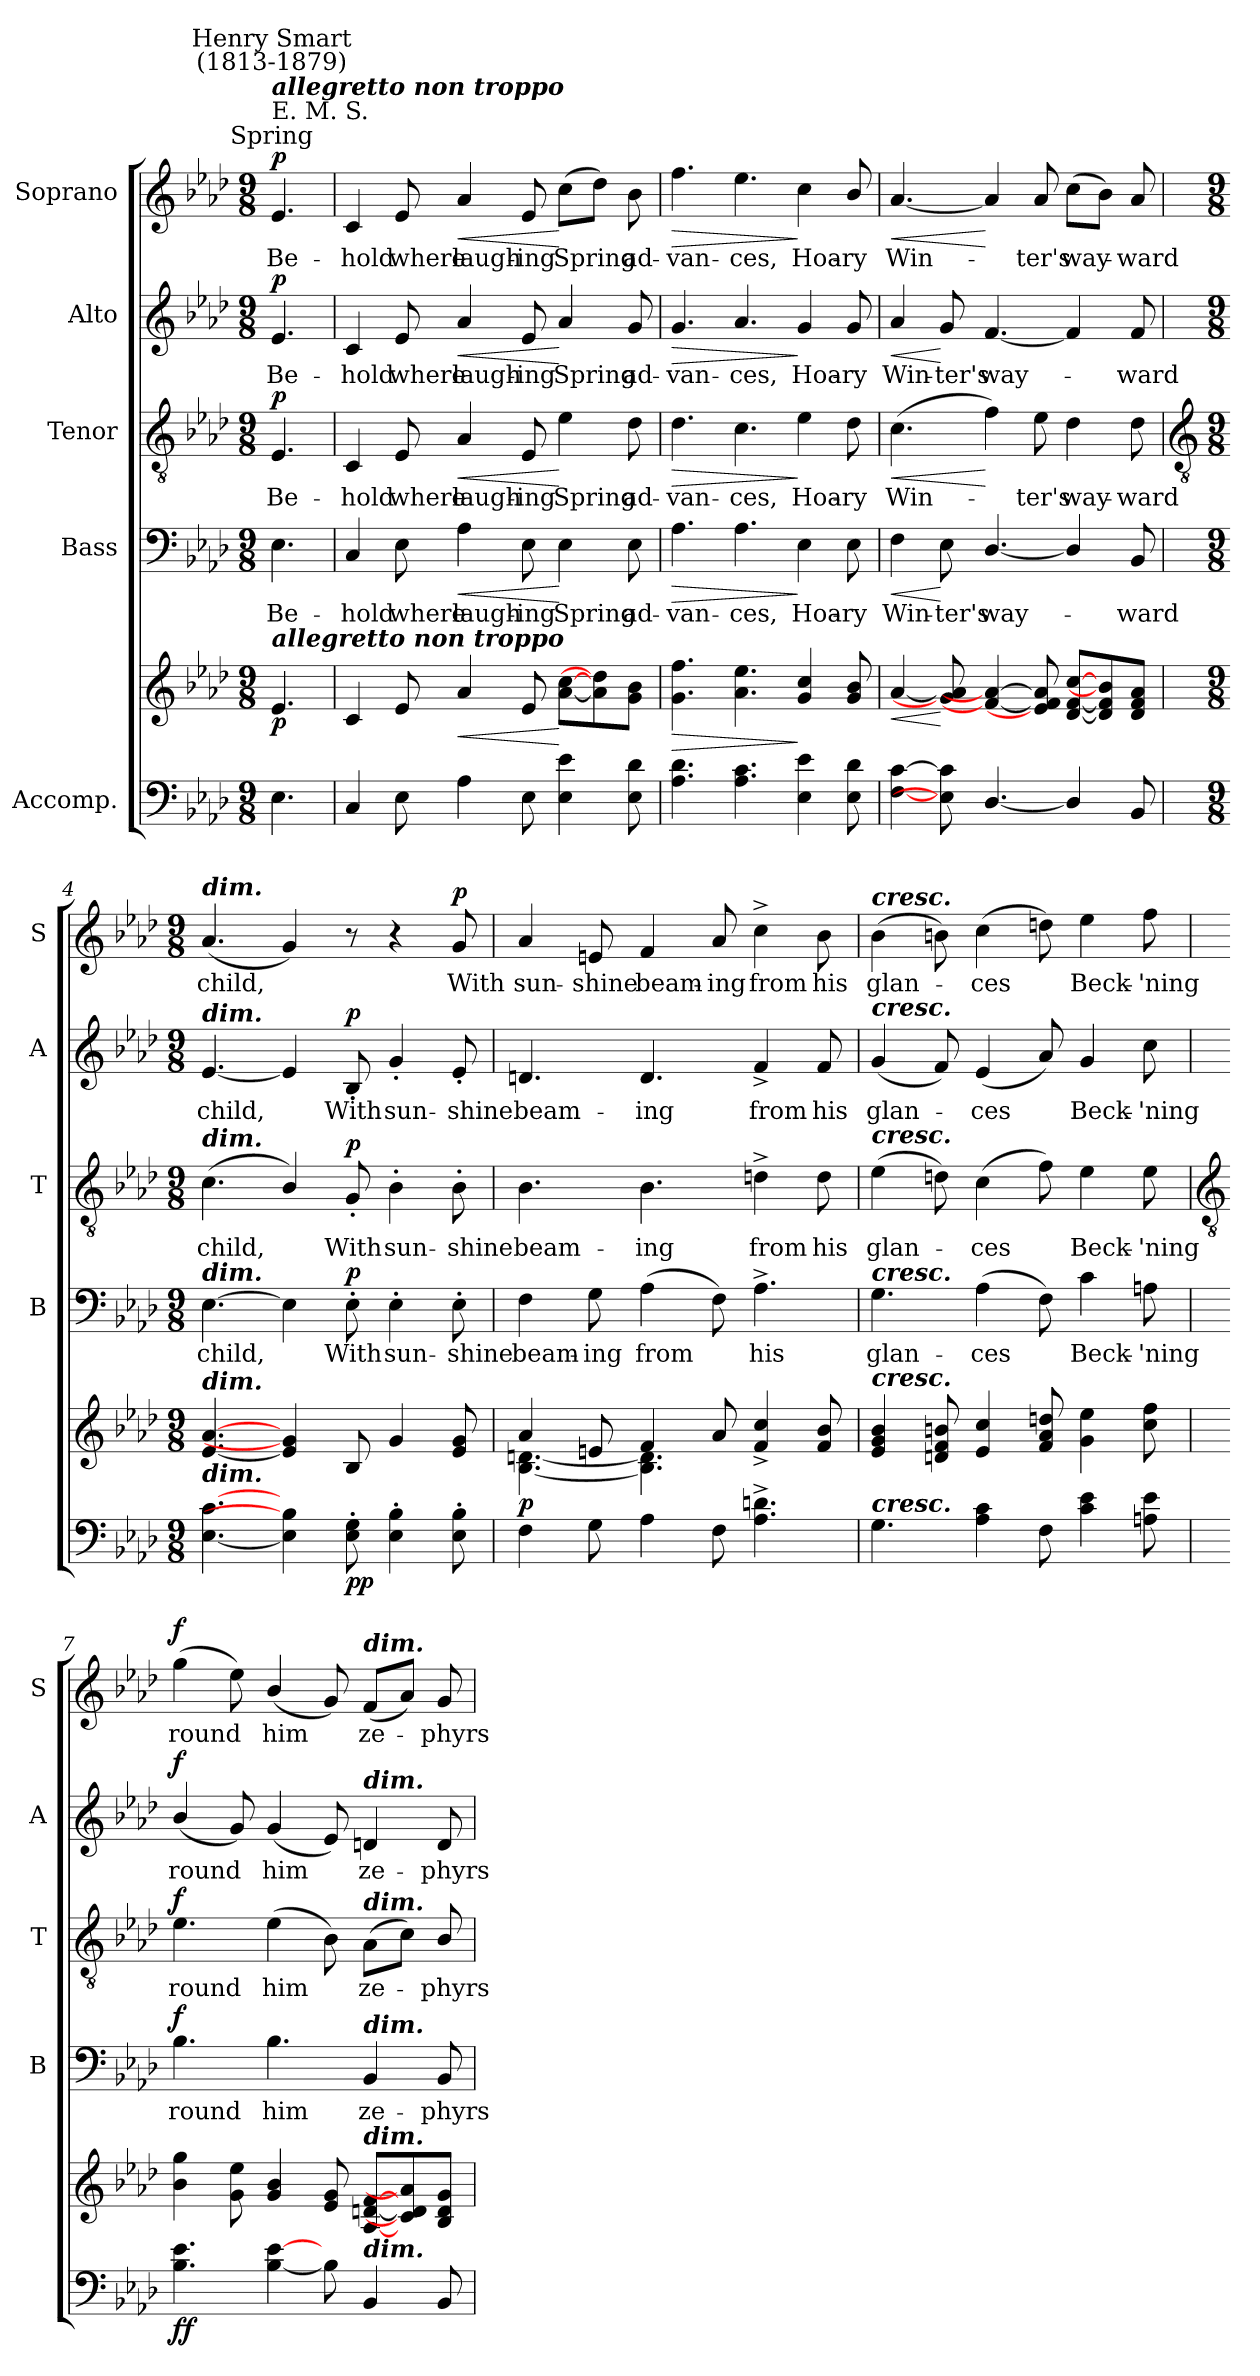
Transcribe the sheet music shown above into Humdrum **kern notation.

**kern	**kern	**dynam	**kern	**text	**dynam	**kern	**text	**dynam	**kern	**text	**dynam	**kern	**text	**dynam
*part5	*part5	*part5	*part4	*part4	*part4	*part3	*part3	*part3	*part2	*part2	*part2	*part1	*part1	*part1
*staff6	*staff5	*staff5/6	*staff4	*staff4	*staff4	*staff3	*staff3	*staff3	*staff2	*staff2	*staff2	*staff1	*staff1	*staff1
*I"Accomp.	*	*	*I"Bass	*	*	*I"Tenor	*	*	*I"Alto	*	*	*I"Soprano	*	*
*	*	*	*I'B	*	*	*I'T	*	*	*I'A	*	*	*I'S	*	*
*clefF4	*clefG2	*	*clefF4	*	*	*clefGv2	*	*	*clefG2	*	*	*clefG2	*	*
*k[b-e-a-d-]	*k[b-e-a-d-]	*	*k[b-e-a-d-]	*	*	*k[b-e-a-d-]	*	*	*k[b-e-a-d-]	*	*	*k[b-e-a-d-]	*	*
*A-:	*A-:	*	*A-:	*	*	*A-:	*	*	*A-:	*	*	*A-:	*	*
*M9/8	*M9/8	*	*M9/8	*	*	*M9/8	*	*	*M9/8	*	*	*M9/8	*	*
*MM76	*MM76	*	*MM76	*	*	*MM76	*	*	*MM76	*	*	*MM76	*	*
=	=	=	=	=	=	=	=	=	=	=	=	=	=	=
!	!	!	!	!	!	!	!	!	!	!	!	!LO:TX:a:cj:t=Spring	!	!
!	!	!	!	!	!	!	!	!	!	!	!	!LO:TX:a:t=E. M. S.	!	!
!	!	!	!	!	!	!	!	!	!	!	!	!LO:TX:a:Bi:t=allegretto non troppo	!	!
!	!	!	!	!	!	!	!	!	!	!	!	!LO:TX:a:cj:t=Henry Smart\n(1813-1879)	!	!
!	!LO:TX:a:Bi:t=allegretto non troppo	!	!	!	!	!	!	!	!	!	!	!	!	!
!	!	!LO:DY:b	!	!LO:LY:b	!	!	!LO:LY:b	!LO:DY:b	!	!LO:LY:b	!LO:DY:b	!	!LO:LY:b	!LO:DY:b
4.E-	4.e-	p	4.E-	Be-	.	4.E-	Be-	p	4.e-	Be-	p	4.e-	Be-	p
=1	=1	=1	=1	=1	=1	=1	=1	=1	=1	=1	=1	=1	=1	=1
!	!	!	!	!LO:LY:b	!	!	!LO:LY:b	!	!	!LO:LY:b	!	!	!LO:LY:b	!
4C	4c	.	4C	-hold	.	4C	-hold	.	4c	-hold	.	4c	-hold	.
!	!	!	!	!LO:LY:b	!	!	!LO:LY:b	!	!	!LO:LY:b	!	!	!LO:LY:b	!
8E-	8e-	.	8E-	where	.	8E-	where	.	8e-	where	.	8e-	where	.
!	!	!LO:HP:b	!	!LO:LY:b	!LO:HP:b	!	!LO:LY:b	!LO:HP:b	!	!LO:LY:b	!LO:HP:b	!	!LO:LY:b	!LO:HP:b
4A-	4a-	<	4A-	laugh-	<	4A-	laugh-	<	4a-	laugh-	<	4a-	laugh-	<
!	!	!	!	!LO:LY:b	!	!	!LO:LY:b	!	!	!LO:LY:b	!	!	!LO:LY:b	!
8E-	8e-	.	8E-	-ing	.	8E-	-ing	.	8e-	-ing	.	8e-	-ing	.
!	!	!	!	!LO:LY:b	!	!	!LO:LY:b	!	!	!LO:LY:b	!	!	!LO:LY:b	!
4E- 4e-	[8a- [8ccL	[	4E-	Spring	[	4e-	Spring	[	4a-	Spring	[	(>8ccL	Spring	[
.	8a-] 8dd-]	.	.	.	.	.	.	.	.	.	.	8dd-J)	.	.
!	!	!	!	!LO:LY:b	!	!	!LO:LY:b	!	!	!LO:LY:b	!	!	!LO:LY:b	!
8E- 8d-	8g 8b-J	.	8E-	ad-	.	8d-	ad-	.	8g	ad-	.	8b-	ad-	.
=2	=2	=2	=2	=2	=2	=2	=2	=2	=2	=2	=2	=2	=2	=2
!	!	!LO:HP:b	!	!LO:LY:b	!LO:HP:b	!	!LO:LY:b	!LO:HP:b	!	!LO:LY:b	!LO:HP:b	!	!LO:LY:b	!LO:HP:b
4.A- 4.d-	4.g 4.ff	>	4.A-	-van-	>	4.d-	-van-	>	4.g	-van-	>	4.ff	-van-	>
!	!	!	!	!LO:LY:b	!	!	!LO:LY:b	!	!	!LO:LY:b	!	!	!LO:LY:b	!
4.A- 4.c	4.a- 4.ee-	.	4.A-	-ces,	.	4.c	-ces,	.	4.a-	-ces,	.	4.ee-	-ces,	.
!	!	!	!	!LO:LY:b	!	!	!LO:LY:b	!	!	!LO:LY:b	!	!	!LO:LY:b	!
4E- 4e-	4g 4cc	]	4E-	Hoa-	]	4e-	Hoa-	]	4g	Hoa-	]	4cc	Hoa-	]
!	!	!	!	!LO:LY:b	!	!	!LO:LY:b	!	!	!LO:LY:b	!	!	!LO:LY:b	!
8E- 8d-	8g/ 8b-/	.	8E-	-ry	.	8d-	-ry	.	8g	-ry	.	8b-/	-ry	.
=3	=3	=3	=3	=3	=3	=3	=3	=3	=3	=3	=3	=3	=3	=3
!	!	!LO:HP:b	!	!LO:LY:b	!LO:HP:b	!	!LO:LY:b	!LO:HP:b	!	!LO:LY:b	!LO:HP:b	!	!LO:LY:b	!LO:HP:b
[4F [4c	[4a-	<	4F	Win-	<	(>4.c	Win-	<	4a-	Win-	<	[4.a-	Win-	<
!	!	!	!	!LO:LY:b	!	!	!	!	!	!LO:LY:b	!	!	!	!
8E-] 8c]	8g] 8a-]	[	8E-	-ter's	[	.	.	.	8g	-ter's	[	.	.	.
!	!	!	!	!LO:LY:b	!	!	!	!	!	!LO:LY:b	!	!	!	!
[4.D-/	4f_ 4a-_	.	[4.D-/	way-	.	4f)	.	[	[4.f	way-	.	4a-]	.	[
!	!	!	!	!	!	!	!LO:LY:b	!	!	!	!	!	!LO:LY:b	!
.	8e-] 8f] 8a-]	.	.	.	.	8e-	ter's	.	.	.	.	8a-	ter's	.
!	!	!	!	!	!	!	!LO:LY:b	!	!	!	!	!	!LO:LY:b	!
4D-/]	[8d- [8f [8ccL	.	4D-/]	.	.	4d-	way-	.	4f]	.	.	(>8ccL	way-	.
.	8d-] 8f] 8b-]	.	.	.	.	.	.	.	.	.	.	8b-J)	.	.
!	!	!	!	!LO:LY:b	!	!	!LO:LY:b	!	!	!LO:LY:b	!	!	!LO:LY:b	!
8BB-	8d- 8f 8a-J	.	8BB-	ward	.	8d-	-ward	.	8f	ward	.	8a-	ward	.
!!LO:LB:g=z
=4	=4	=4	=4	=4	=4	=4	=4	=4	=4	=4	=4	=4	=4	=4
*	*	*	*	*	*	*clefGv2	*	*	*	*	*	*	*	*
*M9/8	*M9/8	*	*M9/8	*	*	*M9/8	*	*	*M9/8	*	*	*M9/8	*	*
*	*^	*	*	*	*	*	*	*	*	*	*	*	*	*
!	!	!	!	!	!	!	!	!	!	!	!	!	!LO:TX:a:Bi:t=dim.	!	!
!	!	!	!	!	!	!	!	!	!	!LO:TX:a:Bi:t=dim.	!	!	!	!	!
!	!	!	!	!	!	!	!LO:TX:a:Bi:t=dim.	!	!	!	!	!	!	!	!
!	!	!	!	!LO:TX:a:Bi:t=dim.	!	!	!	!	!	!	!	!	!	!	!
!	!LO:TX:a:Bi:t=dim.	!	!	!	!	!	!	!	!	!	!	!	!	!	!
!LO:TX:a:Bi:t=dim.	!	!	!	!	!	!	!	!	!	!	!	!	!	!	!
!	!	!	!	!	!LO:LY:b	!	!	!LO:LY:b	!	!	!LO:LY:b	!	!	!LO:LY:b	!
[4.E- [4.c	[4.e- [4.a-	1ryy	.	[4.E-	child,	.	(<4.c	child,	.	[4.e-	child,	.	(<4.a-	child,	.
4E-] 4B-]	4e-] 4g]	.	.	4E-]	.	.	4B-/)	.	.	4e-]	.	.	4g)	.	.
!	!	!	!LO:DY:b=2	!	!LO:LY:b	!	!	!LO:LY:b	!	!	!LO:LY:b	!	!	!	!
!	!	!	!LO:DY:n=1:b	!	!	!LO:DY:b	!	!	!LO:DY:b	!	!	!LO:DY:b	!	!	!
8E-' 8G'	8B-	.	p p	8E-'	With	p	8G'	With	p	8B-'	With	p	8r	.	.
!	!	!	!	!	!LO:LY:b	!	!	!LO:LY:b	!	!	!LO:LY:b	!	!	!	!
4E-' 4B-'	4g	.	.	4E-'	sun-	.	4B-'	sun-	.	4g'	sun-	.	4r	.	.
!	!	!	!	!	!LO:LY:b	!	!	!LO:LY:b	!	!	!LO:LY:b	!	!	!LO:LY:b	!LO:DY:b
8E-' 8B-'	8e- 8g	8ryy	.	8E-'	-shine	.	8B-'	-shine	.	8e-'	-shine	.	8g	With	p
=5	=5	=5	=5	=5	=5	=5	=5	=5	=5	=5	=5	=5	=5	=5	=5
!	!	!	!LO:DY:b	!	!LO:LY:b	!	!	!LO:LY:b	!	!	!LO:LY:b	!	!	!LO:LY:b	!
4F	4a-	[4.B-\ [4.dn\	p	4F	beam-	.	4.B-	beam-	.	4.dn	beam-	.	4a-	sun-	.
!	!	!	!	!	!LO:LY:b	!	!	!	!	!	!	!	!	!LO:LY:b	!
8G	8en	.	.	8G	-ing	.	.	.	.	.	.	.	8en	-shine	.
!	!	!	!	!	!LO:LY:b	!	!	!LO:LY:b	!	!	!LO:LY:b	!	!	!LO:LY:b	!
4A-	4f	4.B-\] 4.d\]	.	(>4A-	from	.	4.B-	-ing	.	4.d	-ing	.	4f	beam-	.
!	!	!	!	!	!	!	!	!	!	!	!	!	!	!LO:LY:b	!
8F	8a-	.	.	8F)	.	.	.	.	.	.	.	.	8a-	-ing	.
!	!	!	!	!	!LO:LY:b	!	!	!LO:LY:b	!	!	!LO:LY:b	!	!	!LO:LY:b	!
4.A-^ 4.dn^	4f^ 4cc^	4.ryy	.	4.A-^	his	.	4dn^	from	.	4f^	from	.	4cc^	from	.
!	!	!	!	!	!	!	!	!LO:LY:b	!	!	!LO:LY:b	!	!	!LO:LY:b	!
.	8f 8b-	.	.	.	.	.	8d	his	.	8f	his	.	8b-	his	.
*	*v	*v	*	*	*	*	*	*	*	*	*	*	*	*	*
=6	=6	=6	=6	=6	=6	=6	=6	=6	=6	=6	=6	=6	=6	=6
!	!	!	!	!	!	!	!	!	!	!	!	!LO:TX:a:Bi:t=cresc.	!	!
!	!	!	!	!	!	!	!	!	!LO:TX:a:Bi:t=cresc.	!	!	!	!	!
!	!	!	!	!	!	!LO:TX:a:Bi:t=cresc.	!	!	!	!	!	!	!	!
!	!	!	!LO:TX:a:Bi:t=cresc.	!	!	!	!	!	!	!	!	!	!	!
!	!LO:TX:a:Bi:t=cresc.	!	!	!	!	!	!	!	!	!	!	!	!	!
!LO:TX:a:Bi:t=cresc.	!	!	!	!	!	!	!	!	!	!	!	!	!	!
!	!	!	!	!LO:LY:b	!	!	!LO:LY:b	!	!	!LO:LY:b	!	!	!LO:LY:b	!
4.G	4e- 4g 4b-	.	4.G	glan-	.	(>4e-	glan-	.	(<4g	glan-	.	(>4b-	glan-	.
.	8dn 8f 8bn	.	.	.	.	8dn)	.	.	8f)	.	.	8bn)	.	.
!	!	!	!	!LO:LY:b	!	!	!LO:LY:b	!	!	!LO:LY:b	!	!	!LO:LY:b	!
4A- 4c	4e- 4cc	.	(>4A-	-ces	.	(>4c	ces	.	(<4e-	ces	.	(>4cc	ces	.
8F	8f 8a- 8ddn	.	8F)	.	.	8f)	.	.	8a-)	.	.	8ddn)	.	.
!	!	!	!	!LO:LY:b	!	!	!LO:LY:b	!	!	!LO:LY:b	!	!	!LO:LY:b	!
4c 4e-	4g 4ee-	.	4c	Beck-	.	4e-	Beck-	.	4g	Beck-	.	4ee-	Beck-	.
!	!	!	!	!LO:LY:b	!	!	!LO:LY:b	!	!	!LO:LY:b	!	!	!LO:LY:b	!
8An 8e-	8cc 8ff	.	8An	-'ning	.	8e-	-'ning	.	8cc	-'ning	.	8ff	-'ning	.
!!LO:LB:g=z
=7	=7	=7	=7	=7	=7	=7	=7	=7	=7	=7	=7	=7	=7	=7
*	*	*	*	*	*	*clefGv2	*	*	*	*	*	*	*	*
!	!	!LO:DY:b=2	!	!LO:LY:b	!	!	!LO:LY:b	!	!	!LO:LY:b	!	!	!LO:LY:b	!
!	!	!LO:DY:n=1:b	!	!	!LO:DY:b	!	!	!LO:DY:b	!	!	!LO:DY:b	!	!	!LO:DY:b
4.B- 4.e-	4b- 4gg	f f	4.B-	round	f	4.e-	round	f	(<4b-/	round	f	(>4gg	round	f
.	8g 8ee-	.	.	.	.	.	.	.	8g)	.	.	8ee-)	.	.
!	!	!	!	!LO:LY:b	!	!	!LO:LY:b	!	!	!LO:LY:b	!	!	!LO:LY:b	!
[4B- [4e-	4g/ 4b-/	.	4.B-	him	.	(>4e-	him	.	(<4g	him	.	(<4b-/	him	.
8B-]	8e- 8g	.	.	.	.	8B-)	.	.	8e-)	.	.	8g)	.	.
!	!	!	!	!	!	!	!	!	!	!	!	!LO:TX:a:Bi:t=dim.	!	!
!	!	!	!	!	!	!	!	!	!LO:TX:a:Bi:t=dim.	!	!	!	!	!
!	!	!	!	!	!	!LO:TX:a:Bi:t=dim.	!	!	!	!	!	!	!	!
!	!	!	!LO:TX:a:Bi:t=dim.	!	!	!	!	!	!	!	!	!	!	!
!	!LO:TX:a:Bi:t=dim.	!	!	!	!	!	!	!	!	!	!	!	!	!
!LO:TX:a:Bi:t=dim.	!	!	!	!	!	!	!	!	!	!	!	!	!	!
!	!	!	!	!LO:LY:b	!	!	!LO:LY:b	!	!	!LO:LY:b	!	!	!LO:LY:b	!
4BB-	[8A- [8dn [8fL	.	4BB-	ze-	.	(>8A-L	ze-	.	4dn	ze-	.	(<8fL	ze-	.
.	8c] 8d] 8a-]	.	.	.	.	8cJ)	.	.	.	.	.	8a-J)	.	.
!	!	!	!	!LO:LY:b	!	!	!LO:LY:b	!	!	!LO:LY:b	!	!	!LO:LY:b	!
8BB-	8B- 8d 8gJ	.	8BB-	-phyrs	.	8B-/	phyrs	.	8d	-phyrs	.	8g	phyrs	.
=	=	=	=	=	=	=	=	=	=	=	=	=	=	=
*-	*-	*-	*-	*-	*-	*-	*-	*-	*-	*-	*-	*-	*-	*-
